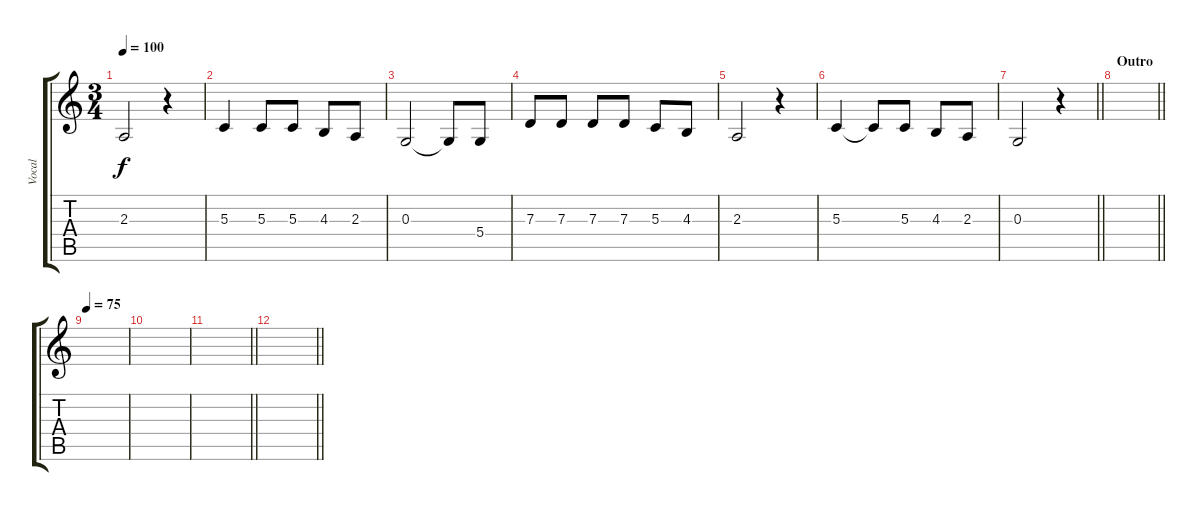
\track ("Vocal" "Vocal") {instrument flute}
\staff {score tabs}
\tuning (E4 B3 G3 D3 A2 E2) {hide}
\ts (3 4)
\tempo 100
\clef g2
\ks c
2.3.2{dy f} r.4 |
5.3.4 5.3.8 5.3.8 4.3.8 2.3.8 |
0.3.2 0.3{t}.8 5.4.8 |
7.3.8 7.3.8 7.3.8 7.3.8 5.3.8 4.3.8 |
2.3.2 r.4 |
5.3.4 5.3{t}.8 5.3.8 4.3.8 2.3.8 |
\barLineRight lightlight
0.3.2 r.4 |
\section ("" "Outro")
\barLineRight lightlight
|
\tempo 75
|
|
\barLineRight lightlight
|
\barLineRight lightlight
